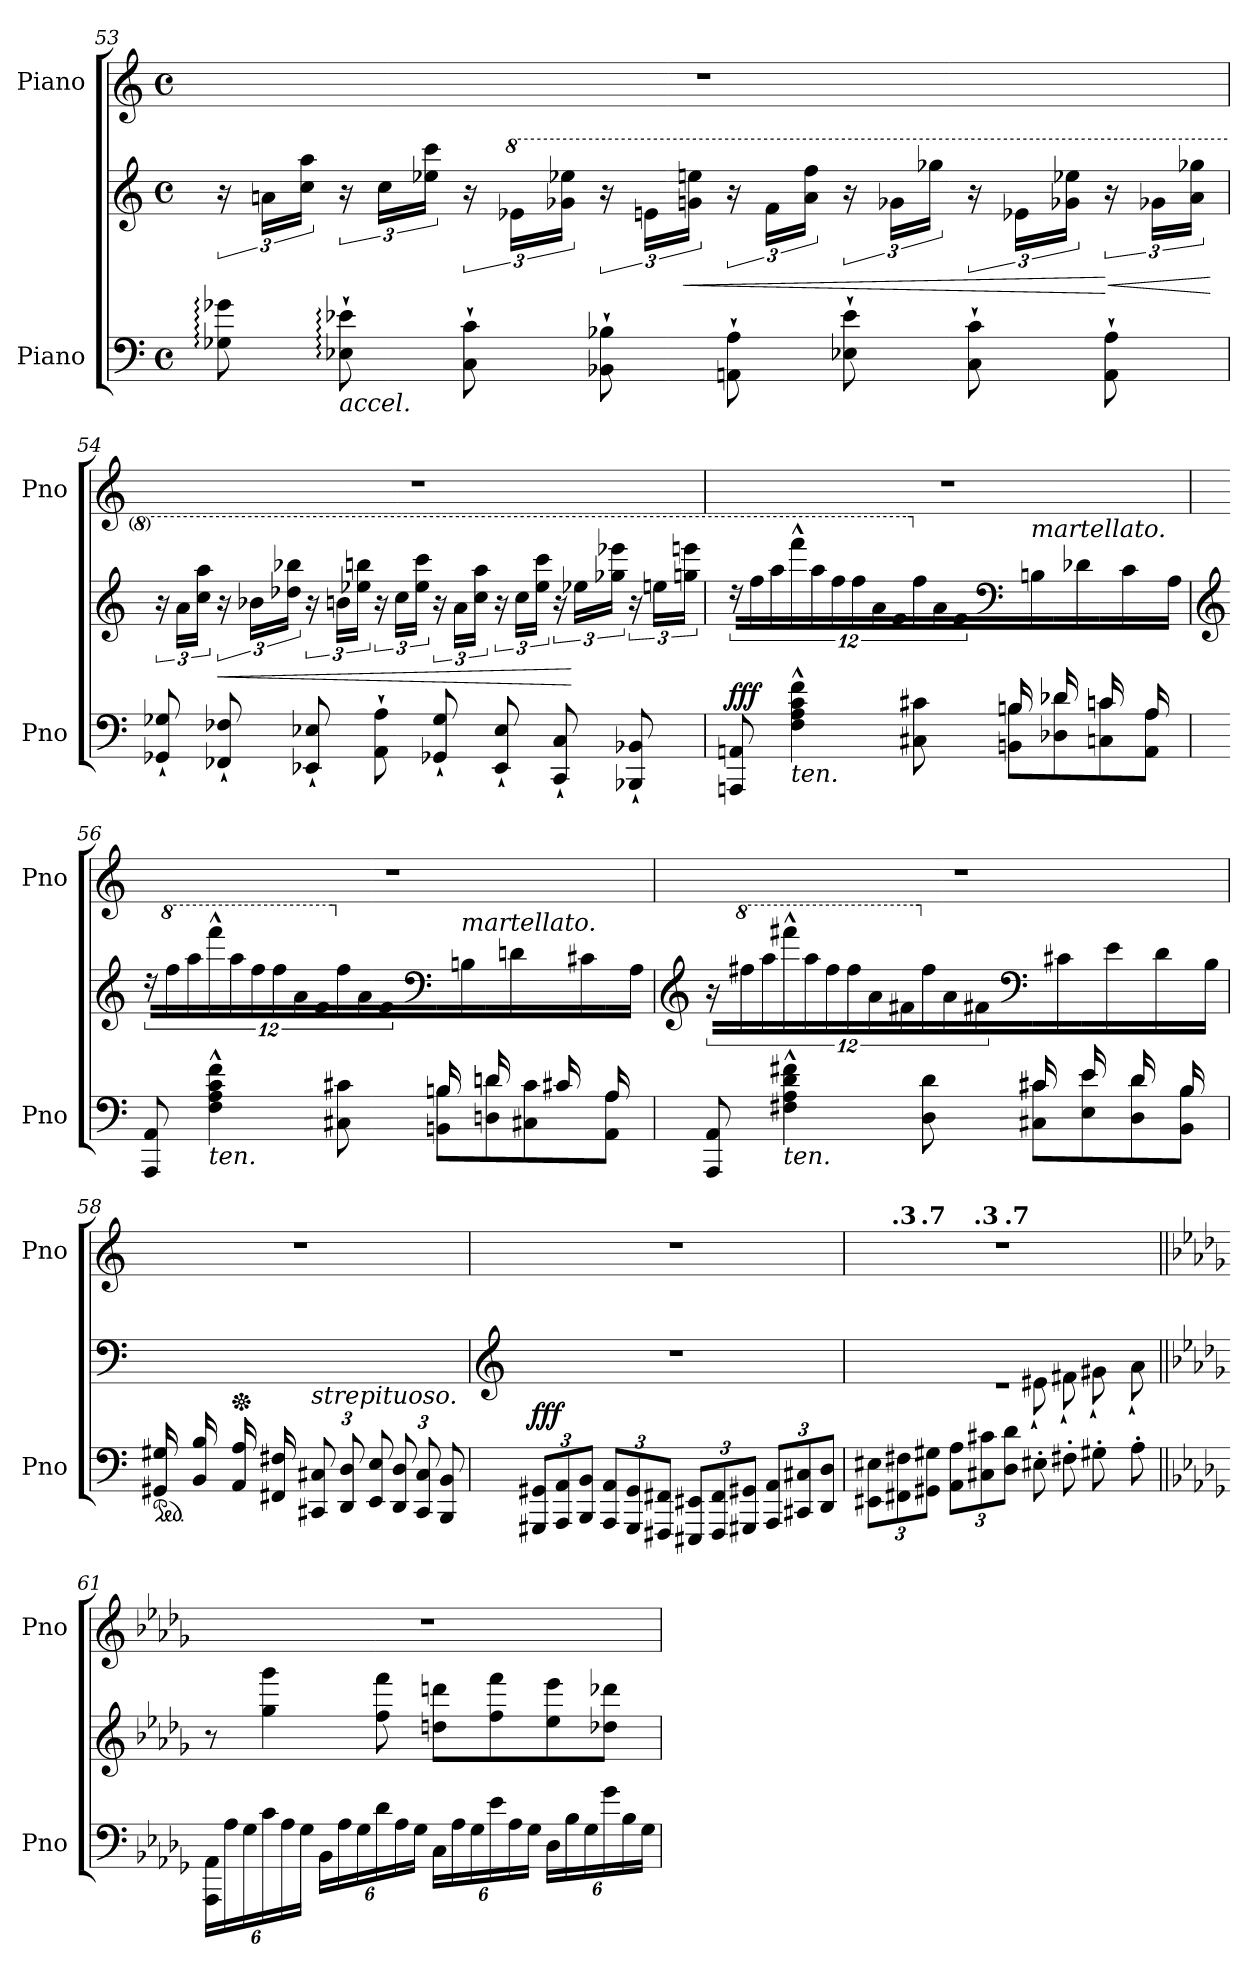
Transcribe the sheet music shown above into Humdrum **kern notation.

**kern	**kern	**dynam	**kern
*part2	*part2	*part2	*part1
*staff3	*staff2	*staff2/3	*staff1
*I"Piano	*	*	*I"Piano
*I'Pno	*	*	*I'Pno
!!LO:PB:g=z
*clefF4	*clefG2	*	*clefG2
*k[]	*k[]	*	*k[]
*M4/4	*M4/4	*	*M4/4
*met(c)	*met(c)	*	*met(c)
=53	=53	=53	=53
8G-X\: 8g-X\:	24r	.	1r
.	24an\LL	.	.
.	24cc\ 24aa\JJ	.	.
!LO:TX:b:i:t=accel.	!	!	!
8E-X\:` 8e-X\:`	24r	.	.
.	24cc\LL	.	.
.	24ee-X\ 24ccc\JJ	.	.
8C\` 8c\`	24r	.	.
*	*8va	*	*
.	24ee-\LL	.	.
.	24gg-X\ 24eee-X\JJ	.	.
8BB-X\` 8B-X\`	24r	.	.
.	24een\LL	.	.
!	!	!LO:HP:b	!
.	24ggn\ 24eeen\JJ	<	.
8AAn\` 8A\`	24r	.	.
.	24ff\LL	.	.
.	24aa\ 24fff\JJ	.	.
8E-X\` 8e-\`	24r	.	.
.	24gg-X\LL	.	.
.	24ggg-X\JJ	.	.
8C\` 8c\`	24r	.	.
.	24ee-X\LL	.	.
.	24gg-X\ 24eee-X\JJ	.	.
!	!	!LO:HP:n=1:b	!
8AA\` 8A\`	24r	[ <	.
.	24gg-X\LL	.	.
.	24aa\ 24ggg-X\JJ	.	.
.	.	[	.
=54	=54	=54	=54
8GG-X/` 8G-X/`	24r	.	1r
.	24aa\LL	.	.
.	24ccc\ 24aaa\JJ	.	.
!	!	!LO:HP:b	!
8FF-X/` 8F-X/`	24r	<	.
.	24bb-X\LL	.	.
.	24ddd-X\ 24bbb-X\JJ	.	.
8EE-X/` 8E-X/`	24r	.	.
.	24bbn\LL	.	.
.	24eee-X\ 24bbbn\JJ	.	.
8AA\` 8A\`	24r	.	.
.	24ccc\LL	.	.
.	24eee-\ 24cccc\JJ	.	.
8GG-X/` 8G-/`	24r	.	.
.	24aa\LL	.	.
.	24ccc\ 24aaa\JJ	.	.
8EE-/` 8E-/`	24r	.	.
.	24ccc\LL	.	.
.	24eee-\ 24cccc\JJ	.	.
8CC/` 8C/`	24r	.	.
.	24eee-X\LL	[	.
.	24ggg-X\ 24eeee-X\JJ	.	.
8BBB-X/` 8BB-X/`	24r	.	.
.	24eeen\LL	.	.
.	24gggn\ 24eeeen\JJ	.	.
!!LO:LB:g=z
=55	=55	=55	=55
*^	*	*	*
!	!	!	!LO:DY:a=2	!
2ryy	8AAAn/ 8AAn/	24r	fff	1r
.	.	24fff\LL	.	.
.	.	24aaa\	.	.
!	!LO:TX:b:i:t=ten.	!	!	!
.	4F\^^ 4A\^^ 4c\^^ 4f\^^	24ffff^^\	.	.
.	.	24aaa\	.	.
.	.	24fff\JJ	.	.
*	*	*Xbrackettup	*	*
.	.	24fff\LL	.	.
.	.	24aa\	.	.
.	.	24ff\	.	.
*	*	*X8va	*	*
.	8C#X\ 8c#X\	24ff\	.	.
.	.	24a\	.	.
.	.	24f\JJ	.	.
*	*	*clefF4	*	*
16Bn/LL	8BBn\ 8B\L	16ryy	.	.
!	!	!LO:TX:a:i:t=martellato.	!	!
16ryy	.	16Bn\JJ	.	.
16d-X/LL	8D-X\ 8d-X\	16ryy	.	.
16ryy	.	16d-X\JJ	.	.
16c/LL	8Cn\ 8cn\	16ryy	.	.
16ryy	.	16c\JJ	.	.
16A/LL	8AA\ 8A\J	16ryy	.	.
16ryy	.	16A\JJ	.	.
=56	=56	=56	=56	=56
*	*	*clefG2	*	*
*	*	*brackettup	*	*
2ryy	8AAA/ 8AA/	24r	.	1r
*	*	*8va	*	*
.	.	24fff\LL	.	.
.	.	24aaa\	.	.
!	!LO:TX:b:i:t=ten.	!	!	!
.	4F\^^ 4A\^^ 4c\^^ 4f\^^	24ffff^^\	.	.
.	.	24aaa\	.	.
.	.	24fff\JJ	.	.
*	*	*Xbrackettup	*	*
.	.	24fff\LL	.	.
.	.	24aa\	.	.
.	.	24ff\	.	.
*	*	*X8va	*	*
.	8C#X\ 8c#X\	24ff\	.	.
.	.	24a\	.	.
.	.	24f\JJ	.	.
*	*	*clefF4	*	*
16Bn/LL	8BBn\ 8B\L	16ryy	.	.
!	!	!LO:TX:a:i:t=martellato.	!	!
16ryy	.	16Bn\JJ	.	.
16dn/LL	8Dn\ 8dn\	16ryy	.	.
16ryy	.	16dn\JJ	.	.
16c#X/LL	8C#X\ 8c#\	16ryy	.	.
16ryy	.	16c#X\JJ	.	.
16A/LL	8AA\ 8A\J	16ryy	.	.
16ryy	.	16A\JJ	.	.
=57	=57	=57	=57	=57
*	*	*clefG2	*	*
*	*	*brackettup	*	*
2ryy	8AAA/ 8AA/	24r	.	1r
*	*	*8va	*	*
.	.	24fff#X\LL	.	.
.	.	24aaa\	.	.
!	!LO:TX:b:i:t=ten.	!	!	!
.	4F#X\^^ 4A\^^ 4d\^^ 4f#X\^^	24ffff#X^^\	.	.
.	.	24aaa\	.	.
.	.	24fff#\JJ	.	.
*	*	*Xbrackettup	*	*
.	.	24fff#\LL	.	.
.	.	24aa\	.	.
.	.	24ff#X\	.	.
*	*	*X8va	*	*
.	8D\ 8d\	24ff#\	.	.
.	.	24a\	.	.
.	.	24f#X\JJ	.	.
*	*	*clefF4	*	*
16c#X/LL	8C#X\ 8c#X\L	16ryy	.	.
16ryy	.	16c#X\JJ	.	.
16e/LL	8E\ 8e\	16ryy	.	.
16ryy	.	16e\JJ	.	.
16d/LL	8D\ 8d\	16ryy	.	.
16ryy	.	16d\JJ	.	.
16B/LL	8BB\ 8B\J	16ryy	.	.
16ryy	.	16B\JJ	.	.
*v	*v	*	*	*
!!LO:PB:g=z
=58	=58	=58	=58
*ped	*	*	*
*	*^	*	*
16GG#X/ 16G#X/LL	1ryy	16ryy	.	1r
16ryy	.	16G#X\	.	.
16BB/ 16B/	.	16ryy	.	.
16ryy	.	16B\JJ	.	.
*	*Xped	*	*	*
16AA/ 16A/LL	.	16ryy	.	.
16ryy	.	16A\	.	.
16FF#X/ 16F#X/	.	16ryy	.	.
16ryy	.	16F#X\JJ	.	.
*Xbrackettup	*	*	*	*
!LO:TX:a:i:t=strepituoso.	!	!	!	!
12CC#X/ 12C#X/L	.	2ryy	.	.
12DD/ 12D/	.	.	.	.
12EE/ 12E/J	.	.	.	.
12DD/ 12D/L	.	.	.	.
12CC#/ 12C#/	.	.	.	.
12BBB/ 12BB/J	.	.	.	.
*	*v	*v	*	*
=59	=59	=59	=59
*	*clefG2	*	*
!	!	!LO:DY:a=2	!
12GGG#X/ 12GG#X/L	1r	fff	1r
12AAA/ 12AA/	.	.	.
12BBB/ 12BB/J	.	.	.
12AAA/ 12AA/L	.	.	.
12GGG#/ 12GG#/	.	.	.
12FFF#X/ 12FF#X/J	.	.	.
12EEE#X/ 12EE#X/L	.	.	.
12FFF#/ 12FF#/	.	.	.
12GGG#X/ 12GG#X/J	.	.	.
12AAA/ 12AA/L	.	.	.
12CC#X/ 12C#X/	.	.	.
12DD/ 12D/J	.	.	.
=60	=60	=60	=60
*	*	*	*MM120
*	*^	*	*^
*	*	*	*	*	*^
*	*	*	*	*	*	*^
*	*	*	*	*	*	*	*^
*	*	*	*	*	*	*	*	*^
*	*	*	*	*	*	*	*	*	*^
*	*	*	*	*	*	*	*	*	*	*^
*	*	*	*	*	*	*	*	*	*	*	*^
12EE#X\ 12E#X\L	1re	2ryy	.	1r	12ryy	6ryy	3ryy	3ryy	4ryy	2ryy	2ryy	2..ryy
*	*	*	*	*MM113	*	*	*	*	*	*	*	*
!	!	!	!	!	!LO:TX:a:B:t=.3	!	!	!	!	!	!	!
12FF#X\ 12F#X\	.	.	.	.	3%2ryy	.	.	.	.	.	.	.
*	*	*	*	*MM106	*	*	*	*	*	*	*	*
!	!	!	!	!	!	!LO:TX:a:B:t=.7	!	!	!	!	!	!
12GG#X\ 12G#X\J	.	.	.	.	.	3%2ryy	.	.	.	.	.	.
*	*	*	*	*MM100	*	*	*	*	*	*	*	*
12AA\ 12A\L	.	.	.	.	.	.	.	.	2.ryy	.	.	.
*	*	*	*	*MM93	*	*	*	*	*	*	*	*
!	!	!	!	!	!	!	!LO:TX:a:B:t=.3	!	!	!	!	!
12C#X\ 12c#X\	.	.	.	.	.	.	3%2ryy	12ryy	.	.	.	.
*	*	*	*	*MM86	*	*	*	*	*	*	*	*
!	!	!	!	!	!	!	!	!LO:TX:a:B:t=.7	!	!	!	!
12D\ 12d\J	.	.	.	.	.	.	.	3..ryy	.	.	.	.
*	*	*	*	*MM80	*	*	*	*	*	*	*	*
8E#X'\	.	8e#X`\	.	.	.	.	.	.	.	2ryy	8ryy	.
*	*	*	*	*MM70	*	*	*	*	*	*	*	*
8F#X'\	.	8f#X`\	.	.	.	.	.	.	.	.	4.ryy	.
*	*	*	*	*MM60	*	*	*	*	*	*	*	*
8G#X'\	.	8g#X`\	.	.	6.ryy	.	.	.	.	.	.	.
.	.	.	.	.	.	6ryy	.	.	.	.	.	.
*	*	*	*	*MM50	*	*	*	*	*	*	*	*
8A'\	.	8a`\	.	.	.	.	.	.	.	.	.	8ryy
*	*v	*v	*	*	*	*	*	*	*	*	*	*
*	*	*	*v	*v	*v	*v	*v	*v	*v	*v	*v
!!LO:LB:g=z
=61||	=61||	=61||	=61||
*k[b-e-a-d-g-]	*k[b-e-a-d-g-]	*	*k[b-e-a-d-g-]
*	*^	*	*^
*	*	*	*	*	*^
*	*	*	*	*	*	*^
*	*	*	*	*	*	*	*^
*	*	*	*	*	*	*	*	*^
*	*	*	*	*	*	*	*	*	*^
*	*	*	*	*	*	*	*	*	*	*^
*	*	*	*	*	*	*	*	*	*	*	*^
!	!	!	!	!LO:TX:a:B:t=Un poco più mosso.	!	!	!	!	!	!	!	!
!	!LO:TX:a:i:t=poco ralent.	!	!	!	!	!	!	!	!	!	!	!
!	!	!	!LO:DY:b	!	!	!	!	!	!	!	!	!
!	!	!	!LO:DY:n=1:b	!	!	!	!	!	!	!	!	!
*	*v	*v	*	*	*	*	*	*	*	*	*	*
*	*	*	*v	*v	*v	*v	*v	*v	*v	*v	*v
24AAA-\ 24AA-\LL	8r	f other-dynamics	1r
24A-\	.	.	.
24G-\	.	.	.
24c\	4gg-\ 4ggg-\	.	.
24A-\	.	.	.
24G-\JJ	.	.	.
24BB-\LL	.	.	.
24A-\	.	.	.
24G-\	.	.	.
24d-\	8ff\ 8fff\	.	.
24A-\	.	.	.
24G-\JJ	.	.	.
24C\LL	8ddn\ 8dddn\L	.	.
24A-\	.	.	.
24G-\	.	.	.
24e-\	8ff\ 8fff\	.	.
24A-\	.	.	.
24G-\JJ	.	.	.
24D-\LL	8ee-\ 8eee-\	.	.
24B-\	.	.	.
24G-\	.	.	.
24g-\	8dd-X\ 8ddd-X\J	.	.
24B-\	.	.	.
24G-\JJ	.	.	.
=	=	=	=
*-	*-	*-	*-
